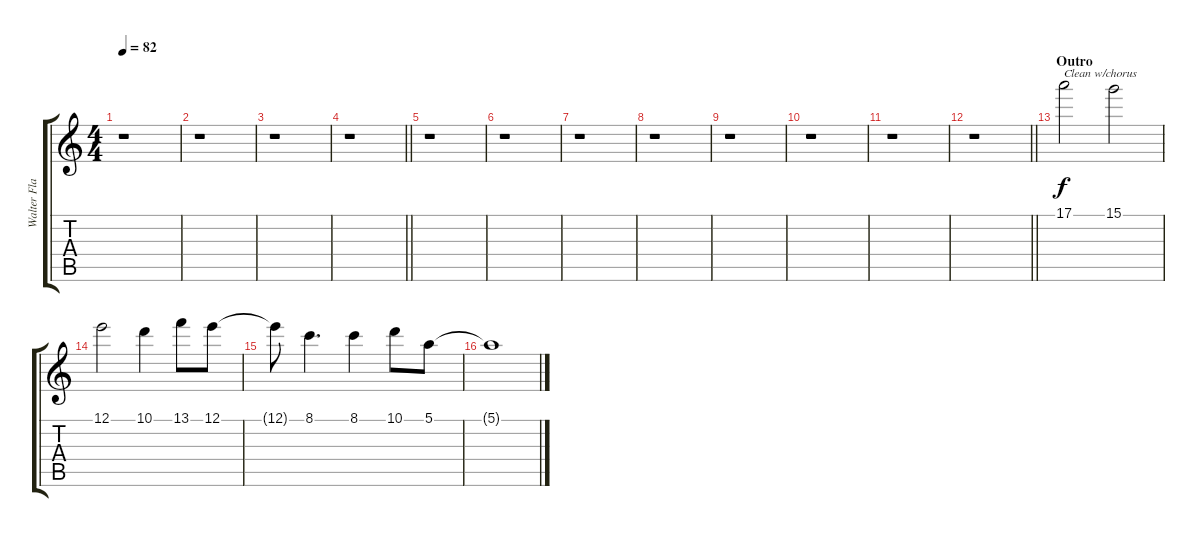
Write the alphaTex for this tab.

\track ("Walter Flakus (Rhythm Guitar)" "Walter Fla") {instrument acousticguitarsteel}
\staff {score tabs}
\tuning (E4 B3 G3 D3 A2 D2) {hide}
\ts (4 4)
\tempo 82
\clef g2
\ks c
r.1{dy f} |
r.1 |
r.1 |
\barLineRight lightlight
r.1 |
r.1 |
r.1 |
r.1 |
r.1 |
r.1 |
r.1 |
r.1 |
\barLineRight lightlight
r.1 |
\section ("" "Outro")
17.1.2{txt "Clean w/chorus" volume 10 instrument stringensemble1} 15.1.2 |
12.1.2 10.1.4 13.1.8 12.1.8 |
12.1{t}.8 8.1.4{d} 8.1.4 10.1.8 5.1.8 |
5.1{t}.1{volume 0}
